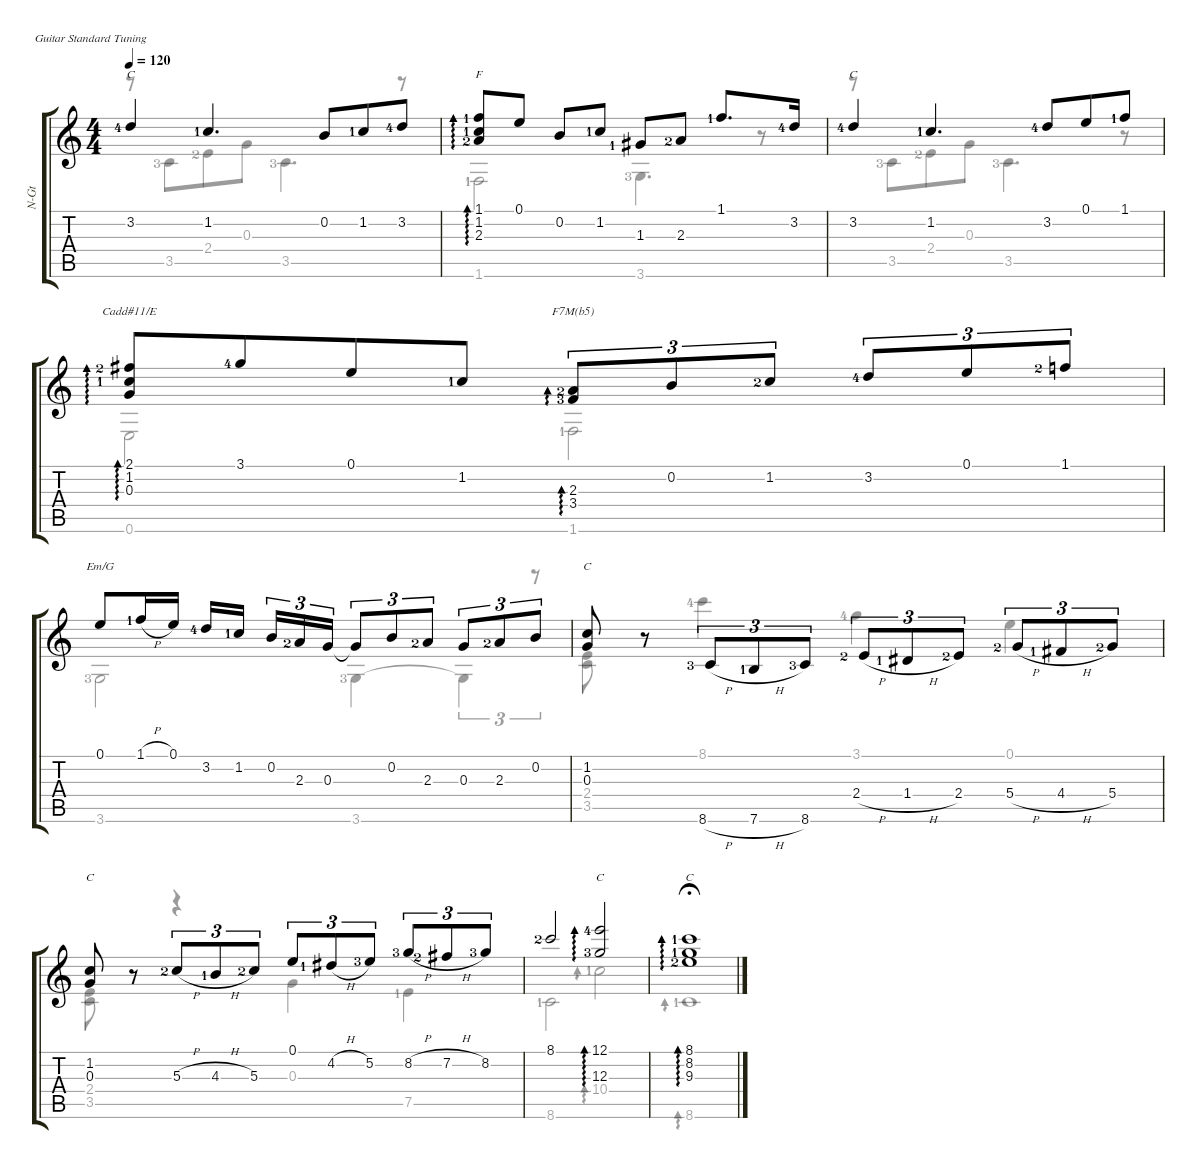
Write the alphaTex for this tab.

\defaultSystemsLayout 4
\hideDynamics
\bracketExtendMode groupsimilarinstruments
\otherSystemsTrackNameOrientation horizontal
\defaultBarNumberDisplay Hide
\track ("Nylon Guitar" "N-Gt") {instrument acousticguitarnylon}
\staff {score tabs}
\tuning (E4 B3 G3 D3 A2 E2)
\chord ("C" 0 1 0 2 3 x) {showdiagram false}
\chord ("F" 1 1 2 3 3 1) {showdiagram false barre (1 1)}
\chord ("Cadd#11/E" 2 1 0 x x 0) {showdiagram false}
\chord ("F7M(b5)" 0 0 2 3 x 1) {showdiagram false}
\chord ("Em/G" 0 0 0 x x 3) {showdiagram false}
\chord ("C" 12 x 12 10 x x) {firstfret 10 showdiagram false}
\chord ("C" 8 8 9 x x 8) {firstfret 8 showdiagram false barre (8 8)}
\voice
\ts (4 4)
\tempo 120
\clef g2
\scale
1.02319
\ks c
3.2{lf 5}.4{ch "C" dy mf beam Up} 1.2{lf 2}.4{d beam Up} 0.2.8{beam Up beam merge} 1.2{lf 2}.8{beam Up} 3.2{lf 5}.8{beam Up} |
\scale
0.972112 (1.1{lf 2} 1.2{lf 2} 2.3{lf 3}).8{ad 0 ch "F" beam Up} 0.1.8{beam Up beam split} 0.2.8{beam Up} 1.2{lf 2}.8{beam Up} 1.3{lf 2 acc #}.8{beam Up} 2.3{lf 3}.8{beam Up} 1.1{lf 2}.8{d beam Up} 3.2{lf 5}.16{beam Up} |
\scale
1.02789 3.2{lf 5}.4{ch "C" beam Up} 1.2{lf 2}.4{d beam Up} 3.2{lf 5}.8{beam Up beam merge} 0.1.8{beam Up beam merge} 1.1{lf 2}.8{beam Up} |
\scale
0.96158 (2.1{lf 3 acc #} 1.2{lf 2} 0.3).8{ad 0 ch "Cadd#11/E" beam Up} 3.1{lf 5}.8{beam Up beam merge} 0.1.8{beam Up} 1.2{lf 2}.8{beam Up} (2.3{lf 3} 3.4{lf 4}).8{tu (3 2) ad 0 ch "F7M(b5)" beam Up} 0.2.8{tu (3 2) beam Up} 1.2{lf 3}.8{tu (3 2) beam Up} 3.2{lf 5}.8{tu (3 2) beam Up} 0.1.8{tu (3 2) beam Up} 1.1{lf 3}.8{tu (3 2) beam Up} |
\scale
1.03842 0.1.8{ch "Em/G" beam Up} 1.1{h lf 2}.16{beam Up} 0.1.16{beam Up} 3.2{lf 5}.16{beam Up} 1.2{lf 2}.16{beam Up} 0.2.16{tu (3 2) beam Up} 2.3{lf 3}.16{tu (3 2) beam Up} 0.3.16{tu (3 2) beam Up} 0.3{t}.8{tu (3 2) beam Up} 0.2.8{tu (3 2) beam Up} 2.3{lf 3}.8{tu (3 2) beam Up} 0.3.8{tu (3 2) beam Up} 2.3{lf 3}.8{tu (3 2) beam Up} 0.2.8{tu (3 2) beam Up} |
\scale
0.971501 (1.2 0.3).8{ch "C" beam Up} r.8{beam Up} 8.6{h lf 4}.8{tu (3 2) beam Up} 7.6{h lf 2}.8{tu (3 2) beam Up} 8.6{lf 4}.8{tu (3 2) beam Up} 2.4{h lf 3}.8{tu (3 2) beam Up} 1.4{h lf 2 acc #}.8{tu (3 2) beam Up} 2.4{lf 3}.8{tu (3 2) beam Up} 5.4{h lf 3}.8{tu (3 2) beam Up} 4.4{h lf 2 acc #}.8{tu (3 2) beam Up} 5.4{lf 3}.8{tu (3 2) beam Up} |
\scale
1.0285 (1.2 0.3).8{ch "C" beam Up} r.8{beam Up} 5.3{h lf 3}.8{tu (3 2) beam Up} 4.3{h lf 2}.8{tu (3 2) beam Up} 5.3{lf 3}.8{tu (3 2) beam Up} 0.1.8{tu (3 2) beam Up} 4.2{h lf 2 acc #}.8{tu (3 2) beam Up} 5.2{lf 4}.8{tu (3 2) beam Up} 8.2{h lf 4}.8{tu (3 2) beam Up} 7.2{h lf 3 acc #}.8{tu (3 2) beam Up} 8.2{lf 4}.8{tu (3 2) beam Up} |
\scale
0.980879 8.1{lf 3}.2{beam Up} (12.1{lf 5} 12.3{lf 4}).2{ad 0 ch "C" beam Up} |
\scale
1.01912 (9.3{lf 3} 8.2{lf 2} 8.1{lf 2}).1{ad 0 ch "C" fermata (medium 0.5) beam Up}
\voice
\clef g2
\ottava regular
\simile none
\scale
1.02319
\ks c
r.8{dy mf beam Down} 3.5{lf 4}.8{beam Down beam merge} 2.4{lf 3}.8{beam Down} 0.3.8{beam Down} 3.5{lf 4}.4{d beam Down} r.8{beam Down} |
\scale
0.972112 1.6{lf 2}.2{beam Down} 3.6{lf 4}.4{d beam Down} r.8{beam Down} |
\scale
1.02789 r.8{beam Down} 3.5{lf 4}.8{beam Down beam merge} 2.4{lf 3}.8{beam Down} 0.3.8{beam Down} 3.5{lf 4}.4{d beam Down} r.8{beam Down} |
\scale
0.96158 0.6.2{beam Down} 1.6{lf 2}.2{beam Down} |
\scale
1.03842 3.6{lf 4}.2{beam Down} 3.6{lf 4}.4{beam Down} 3.6{t}.4{tu (3 2) beam Down} r.8{tu (3 2) beam Down} |
\scale
0.971501 (3.5 2.4).8{beam Down} r.8{beam Down} 8.1{lf 5}.4{beam Down} 3.1{lf 5}.4{beam Down} 0.1.4{beam Down} |
\scale
1.0285 (3.5 2.4).8{beam Down} r.8{beam Down} r.4{beam Down} 0.3.4{beam Down} 7.5{lf 2}.4{beam Down} |
\scale
0.980879 8.6{lf 2}.2{beam Down} 10.4{lf 2}.2{ad 0 beam Down} |
\scale
1.01912 8.6{lf 2}.1{ad 0 fermata (medium 0.5) beam Down}
